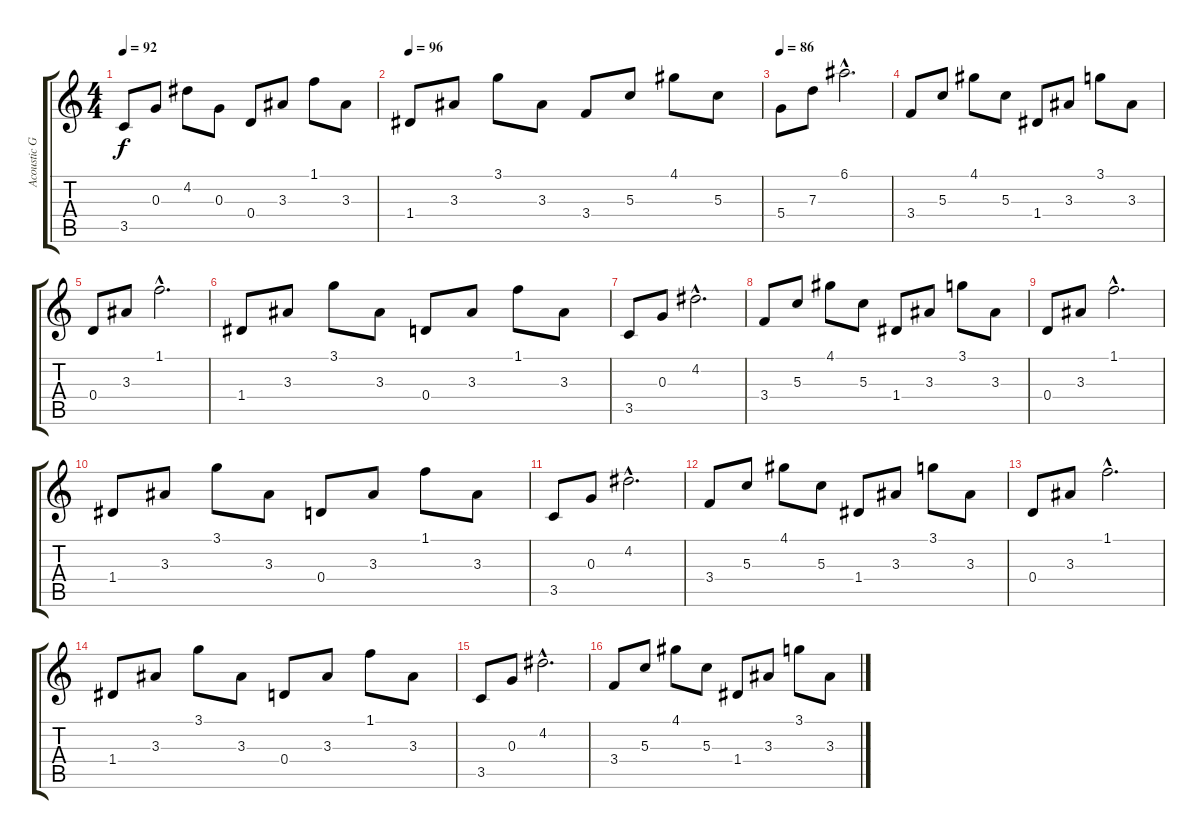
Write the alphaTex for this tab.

\track ("Acoustic Guitar" "Acoustic G") {instrument acousticguitarsteel}
\staff {score tabs}
\tuning (E4 B3 G3 D3 A2 E2) {hide}
\ts (4 4)
\tempo 92
\clef g2
\ks c
3.5.8{dy f} 0.3.8 4.2.8 0.3.8 0.4.8 3.3.8 1.1.8 3.3.8 |
\tempo 96
1.4.8 3.3.8 3.1.8 3.3.8 3.4.8 5.3.8 4.1.8 5.3.8 |
\tempo 86
5.4.8 7.3.8 6.1{hac}.2{d} |
3.4.8 5.3.8 4.1.8 5.3.8 1.4.8 3.3.8 3.1.8 3.3.8 |
0.4.8 3.3.8 1.1{hac}.2{d} |
1.4.8 3.3.8 3.1.8 3.3.8 0.4.8 3.3.8 1.1.8 3.3.8 |
3.5.8 0.3.8 4.2{hac}.2{d} |
3.4.8 5.3.8 4.1.8 5.3.8 1.4.8 3.3.8 3.1.8 3.3.8 |
0.4.8 3.3.8 1.1{hac}.2{d} |
1.4.8 3.3.8 3.1.8 3.3.8 0.4.8 3.3.8 1.1.8 3.3.8 |
3.5.8 0.3.8 4.2{hac}.2{d} |
3.4.8 5.3.8 4.1.8 5.3.8 1.4.8 3.3.8 3.1.8 3.3.8 |
0.4.8 3.3.8 1.1{hac}.2{d} |
1.4.8 3.3.8 3.1.8 3.3.8 0.4.8 3.3.8 1.1.8 3.3.8 |
3.5.8 0.3.8 4.2{hac}.2{d} |
3.4.8 5.3.8 4.1.8 5.3.8 1.4.8 3.3.8 3.1.8 3.3.8
